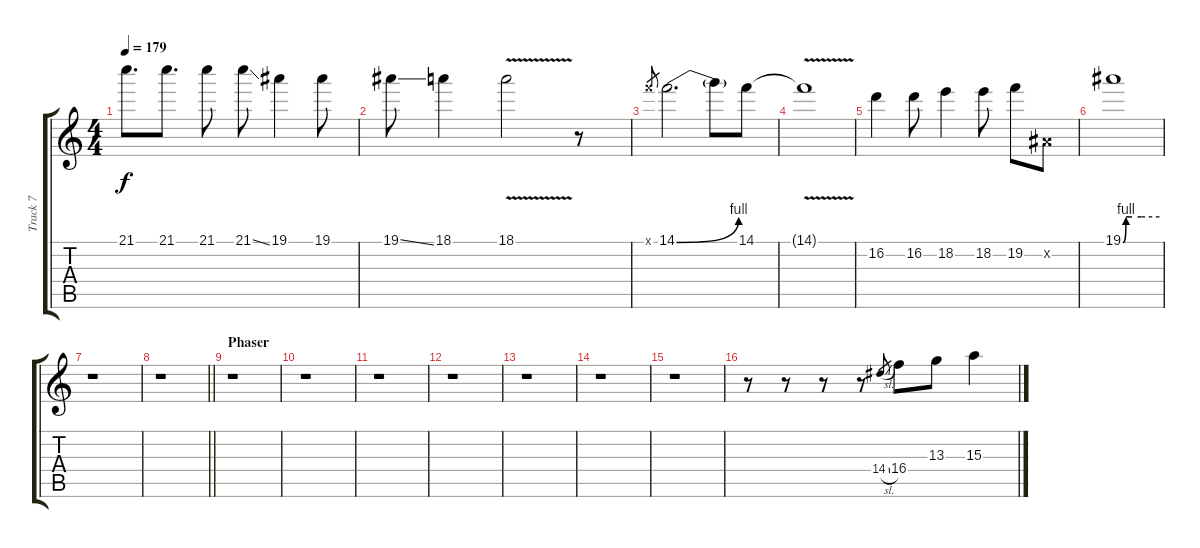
\track ("Track 7" "Track 7") {instrument overdrivenguitar}
\staff {score tabs}
\tuning (Eb4 Bb3 Gb3 Db3 Ab2 Eb2) {hide}
\ts (4 4)
\tempo 179
\clef g2
\ks c
21.1.8{d dy f} 21.1.8{d} 21.1.8 21.1{ss}.8 19.1.4 19.1.8 |
19.1{ss}.8 18.1.4 18.1{v}.2 r.8 |
14.1{x}.8{gr} 14.1{be (bend 0 0 60 4)}.2{d} 14.1{t}.8 14.1.8 |
14.1{v t}.1 |
16.2.4 16.2.8 18.2.4 18.2.8 19.2.8 0.2{x}.8 |
19.1{be (custom 0 0 5 4 15 4 30 4 60 4)}.1 |
r.1 |
\barLineRight lightlight
r.1 |
\section ("" "Phaser")
r.1 |
r.1 |
r.1 |
r.1 |
r.1 |
r.1 |
r.1 |
r.8 r.8 r.8 r.8 14.4{sl}.8{gr} 16.4.8 13.3.8 15.3.4
